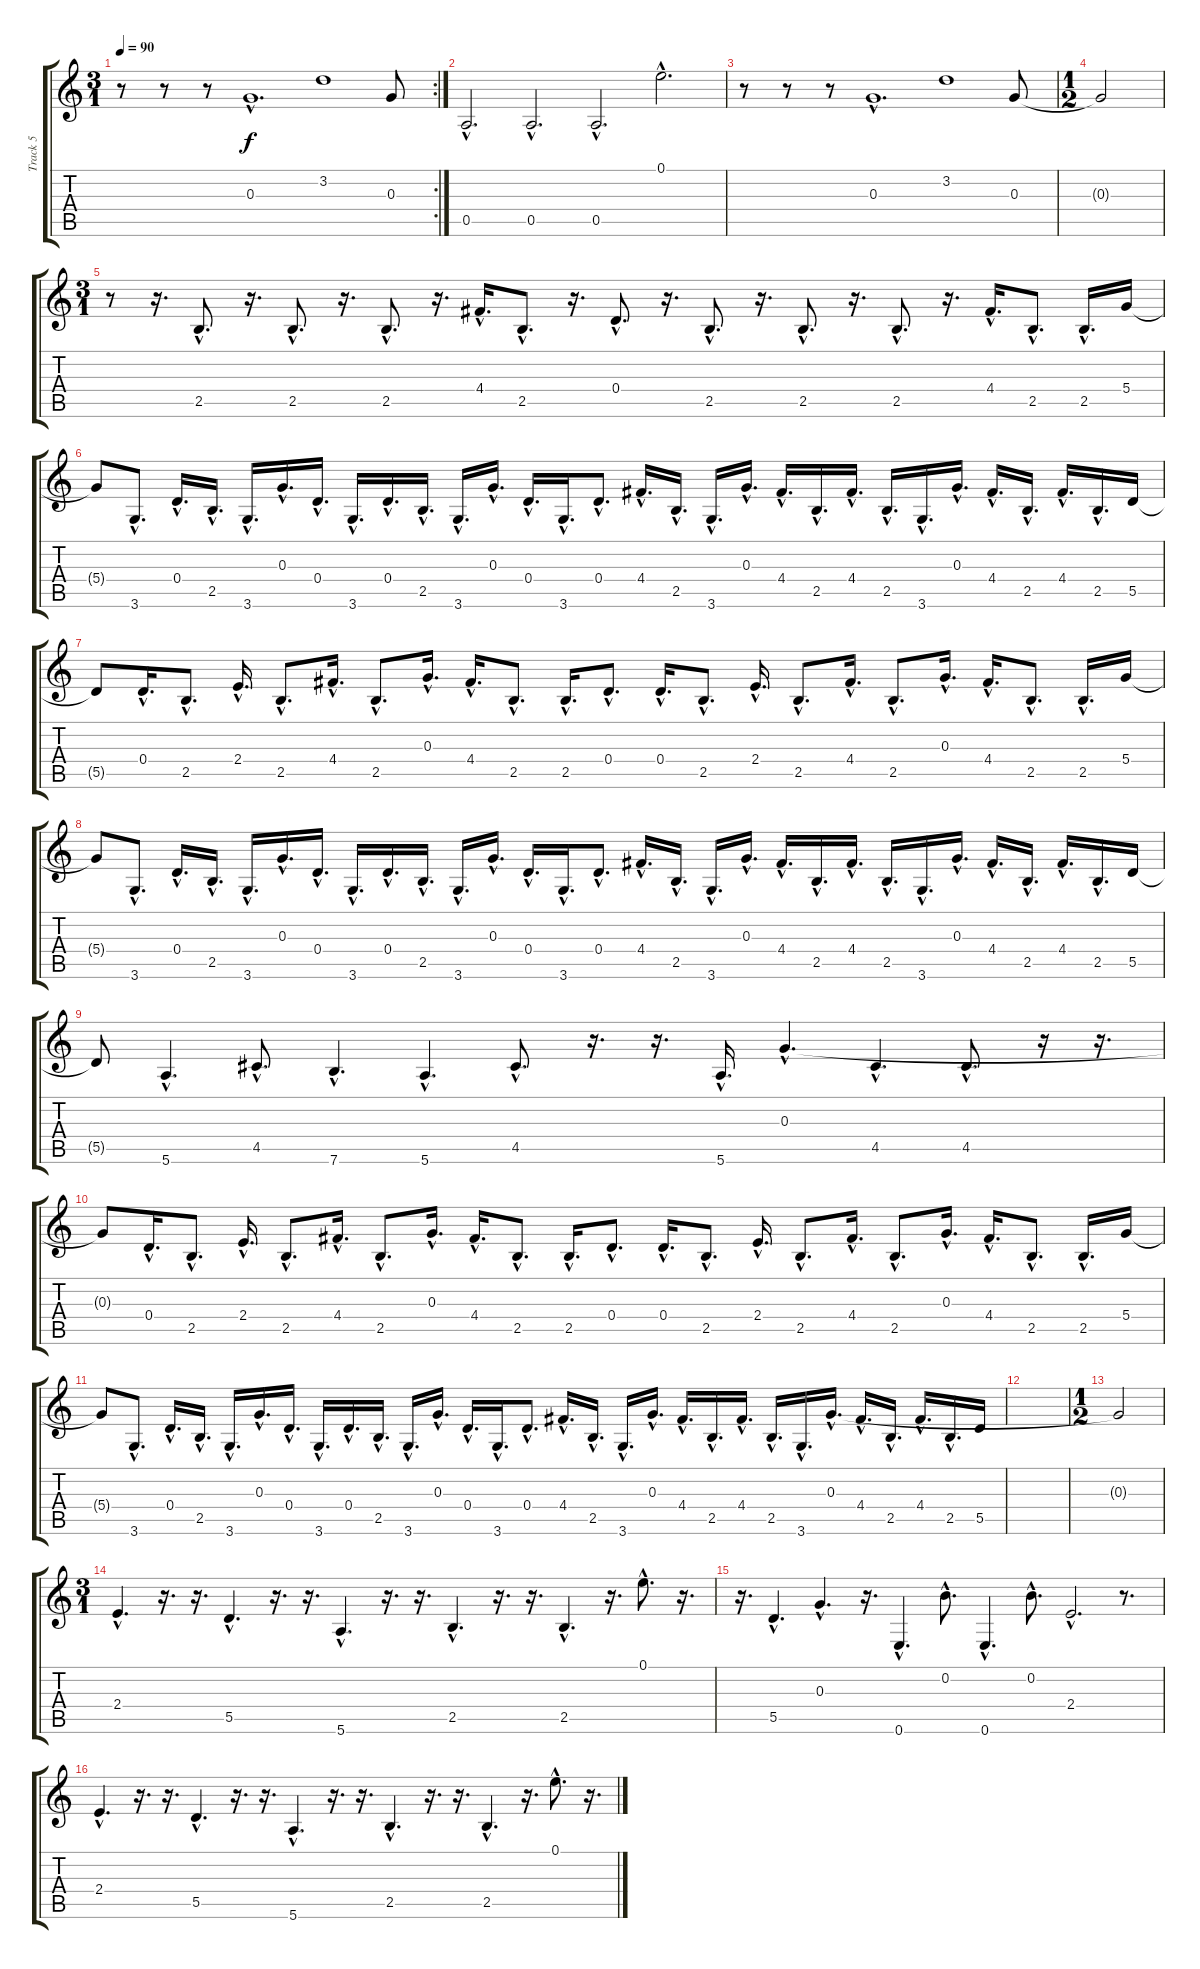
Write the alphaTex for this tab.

\track ("Track 5" "Track 5") {instrument acousticguitarnylon}
\staff {score tabs}
\tuning (E4 B3 G3 D3 A2 E2) {hide}
\rc 2
\ts (3 1)
\tempo 90
\clef g2
\ks c
r.8{dy f instrument acousticguitarnylon} r.8 r.8 0.3{hac}.1{d} 3.2.1 0.3.8 |
0.5{hac}.2{d} 0.5{hac}.2{d} 0.5{hac}.2{d} 0.1{hac}.2{d} |
r.8 r.8 r.8 0.3{hac}.1{d} 3.2.1 0.3.8 |
\ts (1 2)
0.3{t}.2 |
\ts (3 1)
r.8 r.16{d} 2.5{hac}.8{d} r.16{d} 2.5{hac}.8{d} r.16{d} 2.5{hac}.8{d} r.16{d} 4.4{hac}.16{d} 2.5{hac}.8{d} r.16{d} 0.4{hac}.8{d} r.16{d} 2.5{hac}.8{d} r.16{d} 2.5{hac}.8{d} r.16{d} 2.5{hac}.8{d} r.16{d} 4.4{hac}.16{d} 2.5{hac}.8{d} 2.5{hac}.16{d} 5.4.16 |
5.4{t}.8 3.6{hac}.8{d} 0.4{hac}.16{d} 2.5{hac}.16{d} 3.6{hac}.16{d} 0.3{hac}.16{d} 0.4{hac}.16{d} 3.6{hac}.16{d} 0.4{hac}.16{d} 2.5{hac}.16{d} 3.6{hac}.16{d} 0.3{hac}.16{d} 0.4{hac}.16{d} 3.6{hac}.16{d} 0.4{hac}.8{d} 4.4{hac}.16{d} 2.5{hac}.16{d} 3.6{hac}.16{d} 0.3{hac}.16{d} 4.4{hac}.16{d} 2.5{hac}.16{d} 4.4{hac}.16{d} 2.5{hac}.16{d} 3.6{hac}.16{d} 0.3{hac}.16{d} 4.4{hac}.16{d} 2.5{hac}.16{d} 4.4{hac}.16{d} 2.5{hac}.16{d} 5.5.16 |
5.5{t}.8 0.4{hac}.16{d} 2.5{hac}.8{d} 2.4{hac}.16{d} 2.5{hac}.8{d} 4.4{hac}.16{d} 2.5{hac}.8{d} 0.3{hac}.16{d} 4.4{hac}.16{d} 2.5{hac}.8{d} 2.5{hac}.16{d} 0.4{hac}.8{d} 0.4{hac}.16{d} 2.5{hac}.8{d} 2.4{hac}.16{d} 2.5{hac}.8{d} 4.4{hac}.16{d} 2.5{hac}.8{d} 0.3{hac}.16{d} 4.4{hac}.16{d} 2.5{hac}.8{d} 2.5{hac}.16{d} 5.4.16 |
5.4{t}.8 3.6{hac}.8{d} 0.4{hac}.16{d} 2.5{hac}.16{d} 3.6{hac}.16{d} 0.3{hac}.16{d} 0.4{hac}.16{d} 3.6{hac}.16{d} 0.4{hac}.16{d} 2.5{hac}.16{d} 3.6{hac}.16{d} 0.3{hac}.16{d} 0.4{hac}.16{d} 3.6{hac}.16{d} 0.4{hac}.8{d} 4.4{hac}.16{d} 2.5{hac}.16{d} 3.6{hac}.16{d} 0.3{hac}.16{d} 4.4{hac}.16{d} 2.5{hac}.16{d} 4.4{hac}.16{d} 2.5{hac}.16{d} 3.6{hac}.16{d} 0.3{hac}.16{d} 4.4{hac}.16{d} 2.5{hac}.16{d} 4.4{hac}.16{d} 2.5{hac}.16{d} 5.5.16 |
5.5{t}.8 5.6{hac}.4{d} 4.5{hac}.8{d} 7.6{hac}.4{d} 5.6{hac}.4{d} 4.5{hac}.8{d} r.16{d} r.16{d} 5.6{hac}.16{d} 0.3{hac}.4{d} 4.5{hac}.4{d} 4.5{hac}.8{d} r.16 r.16{d} |
0.3{t}.8 0.4{hac}.16{d} 2.5{hac}.8{d} 2.4{hac}.16{d} 2.5{hac}.8{d} 4.4{hac}.16{d} 2.5{hac}.8{d} 0.3{hac}.16{d} 4.4{hac}.16{d} 2.5{hac}.8{d} 2.5{hac}.16{d} 0.4{hac}.8{d} 0.4{hac}.16{d} 2.5{hac}.8{d} 2.4{hac}.16{d} 2.5{hac}.8{d} 4.4{hac}.16{d} 2.5{hac}.8{d} 0.3{hac}.16{d} 4.4{hac}.16{d} 2.5{hac}.8{d} 2.5{hac}.16{d} 5.4.16 |
5.4{t}.8 3.6{hac}.8{d} 0.4{hac}.16{d} 2.5{hac}.16{d} 3.6{hac}.16{d} 0.3{hac}.16{d} 0.4{hac}.16{d} 3.6{hac}.16{d} 0.4{hac}.16{d} 2.5{hac}.16{d} 3.6{hac}.16{d} 0.3{hac}.16{d} 0.4{hac}.16{d} 3.6{hac}.16{d} 0.4{hac}.8{d} 4.4{hac}.16{d} 2.5{hac}.16{d} 3.6{hac}.16{d} 0.3{hac}.16{d} 4.4{hac}.16{d} 2.5{hac}.16{d} 4.4{hac}.16{d} 2.5{hac}.16{d} 3.6{hac}.16{d} 0.3{hac}.16{d} 4.4{hac}.16{d} 2.5{hac}.16{d} 4.4{hac}.16{d} 2.5{hac}.16{d} 5.5.16 |
|
\ts (1 2)
0.3{t}.2 |
\ts (3 1)
2.4{hac}.4{d} r.16{d} r.16{d} 5.5{hac}.4{d} r.16{d} r.16{d} 5.6{hac}.4{d} r.16{d} r.16{d} 2.5{hac}.4{d} r.16{d} r.16{d} 2.5{hac}.4{d} r.16{d} 0.1{hac}.8{d} r.16{d} |
r.16{d} 5.5{hac}.4{d} 0.3{hac}.4{d} r.16{d} 0.6{hac}.4{d} 0.2{hac}.8{d} 0.6{hac}.4{d} 0.2{hac}.8{d} 2.4{hac}.2{d} r.8{d} |
2.4{hac}.4{d} r.16{d} r.16{d} 5.5{hac}.4{d} r.16{d} r.16{d} 5.6{hac}.4{d} r.16{d} r.16{d} 2.5{hac}.4{d} r.16{d} r.16{d} 2.5{hac}.4{d} r.16{d} 0.1{hac}.8{d} r.16{d}
